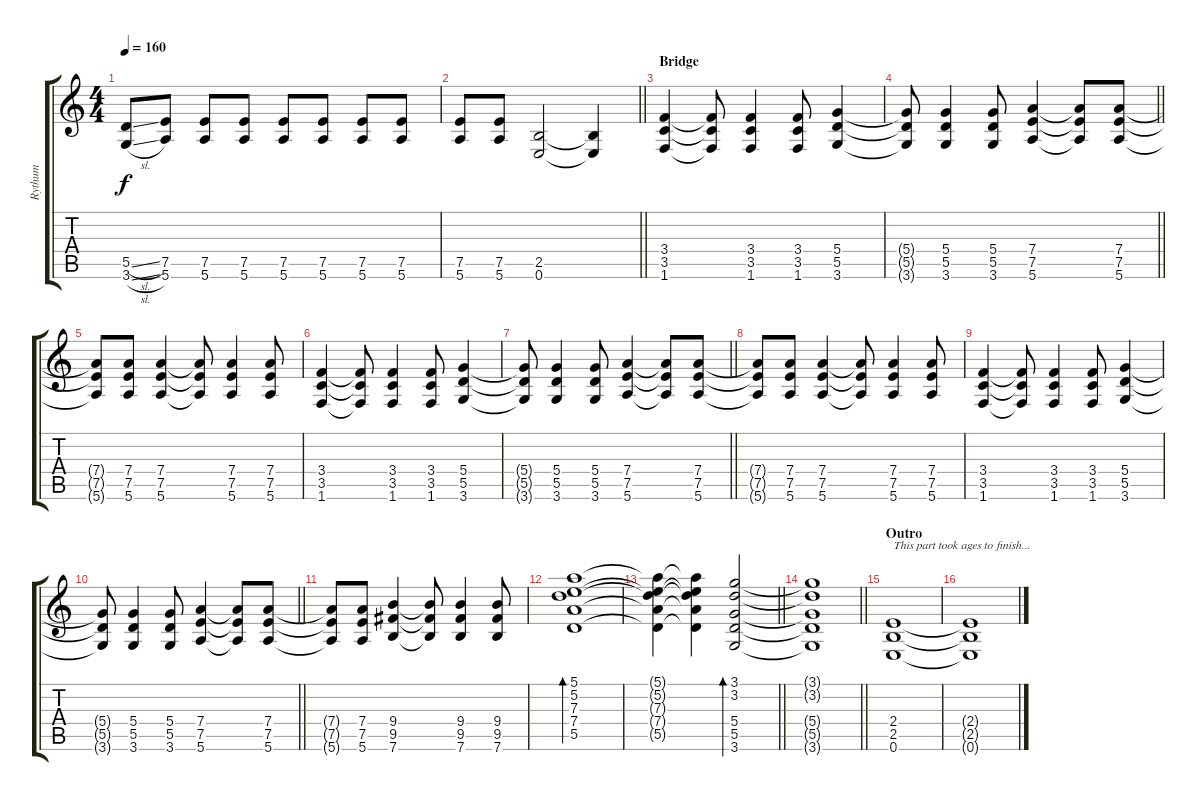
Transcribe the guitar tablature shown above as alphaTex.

\track ("Rythum" "Rythum") {instrument distortionguitar}
\staff {score tabs}
\tuning (E4 B3 G3 D3 A2 E2) {hide}
\ts (4 4)
\tempo 160
\clef g2
\ks c
(5.5{sl} 3.6{sl}).8{dy f} (7.5 5.6).8 (7.5 5.6).8 (7.5 5.6).8 (7.5 5.6).8 (7.5 5.6).8 (7.5 5.6).8 (7.5 5.6).8 |
\barLineRight lightlight
(7.5 5.6).8 (7.5 5.6).8 (2.5 0.6).2 (2.5{t} 0.6{t}).4 |
\section ("" "Bridge")
(3.4 3.5 1.6).4{volume 13 instrument acousticguitarsteel} (3.4{t} 3.5{t} 1.6{t}).8 (3.4 3.5 1.6).4 (3.4 3.5 1.6).8 (5.4 5.5 3.6).4 |
\barLineRight lightlight
(5.4{t} 5.5{t} 3.6{t}).8 (5.4 5.5 3.6).4 (5.4 5.5 3.6).8 (7.4 7.5 5.6).4 (7.4{t} 7.5{t} 5.6{t}).8 (7.4 7.5 5.6).8 |
(7.4{t} 7.5{t} 5.6{t}).8 (7.4 7.5 5.6).8 (7.4 7.5 5.6).4 (7.4{t} 7.5{t} 5.6{t}).8 (7.4 7.5 5.6).4 (7.4 7.5 5.6).8 |
(3.4 3.5 1.6).4{volume 16 instrument acousticguitarsteel} (3.4{t} 3.5{t} 1.6{t}).8 (3.4 3.5 1.6).4 (3.4 3.5 1.6).8 (5.4 5.5 3.6).4 |
\barLineRight lightlight
(5.4{t} 5.5{t} 3.6{t}).8 (5.4 5.5 3.6).4 (5.4 5.5 3.6).8 (7.4 7.5 5.6).4 (7.4{t} 7.5{t} 5.6{t}).8 (7.4 7.5 5.6).8 |
(7.4{t} 7.5{t} 5.6{t}).8 (7.4 7.5 5.6).8 (7.4 7.5 5.6).4 (7.4{t} 7.5{t} 5.6{t}).8 (7.4 7.5 5.6).4 (7.4 7.5 5.6).8 |
(3.4 3.5 1.6).4{volume 16 instrument acousticguitarsteel} (3.4{t} 3.5{t} 1.6{t}).8 (3.4 3.5 1.6).4 (3.4 3.5 1.6).8 (5.4 5.5 3.6).4 |
\barLineRight lightlight
(5.4{t} 5.5{t} 3.6{t}).8 (5.4 5.5 3.6).4 (5.4 5.5 3.6).8 (7.4 7.5 5.6).4 (7.4{t} 7.5{t} 5.6{t}).8 (7.4 7.5 5.6).8 |
(7.4{t} 7.5{t} 5.6{t}).8 (7.4 7.5 5.6).8 (9.4 9.5 7.6).4 (9.4{t} 9.5{t} 7.6{t}).8 (9.4 9.5 7.6).4 (9.4 9.5 7.6).8 |
(5.1 5.2 7.3 7.4 5.5).1{bd 120} |
\barLineRight lightlight
(5.1{t} 5.2{t} 7.3{t} 7.4{t} 5.5{t}).4 (5.1{t} 5.2{t} 7.3{t} 7.4{t} 5.5{t}).4 (3.1 3.2 5.4 5.5 3.6).2{bd 120} |
\barLineRight lightlight
(3.1{t} 3.2{t} 5.4{t} 5.5{t} 3.6{t}).1 |
\section ("" "Outro")
(2.4 2.5 0.6).1{txt "This part took ages to finish..." volume 14 instrument distortionguitar} |
(2.4{t} 2.5{t} 0.6{t}).1
